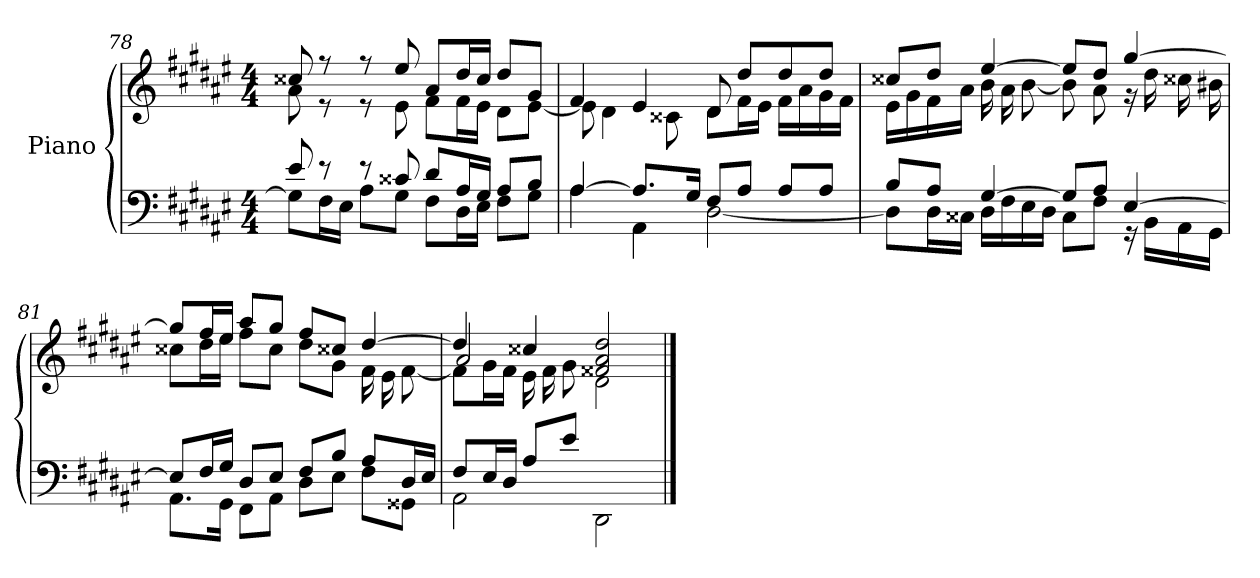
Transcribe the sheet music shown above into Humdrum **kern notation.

**kern	**kern
*part1	*part1
*staff2	*staff1
*I"Piano	*
*clefF4	*clefG2
*k[f#c#g#d#a#e#]	*k[f#c#g#d#a#e#]
*F#:	*F#:
*M4/4	*M4/4
=78	=78
*^	*^
8e#/	8G#\L]	8cc##X/	8a#\
8r	16F#\L	8r	8r
.	16E#\JJ	.	.
8r	8A#\L	8r	8r
8c##X/	8G#\J	8ee#/	8e#\
8d#L	8F#\L	8a#L	8f#\L
16A#L	16D#\L	16dd#L	16f#\L
16G#JJ	16E#\JJ	16cc##JJ	16e#\JJ
8A#/L	8F#\L	8dd#/L	8d#L
8B/J	8G#\J	8g#/J	[8e#J
!!LO:LB:g=z	!!
=79	=79	=79	=79
[4A#/	4A#\	4f#/	8e#\]
.	.	.	4d#\
8.A#/L]	4AA#\	4e#/	.
.	.	.	8c##X\
16G#/J	.	.	.
8F#/L	[2D#\	8d#/	8d#\L
8A#/J	.	8dd#L	16f#\L
.	.	.	16e#\JJ
8A#/L	.	8dd#	16f#\LL
.	.	.	16a#\
8A#/J	.	8dd#J	16g#\
.	.	.	16f#\JJ
=80	=80	=80	=80
8B/L	8D#\L]	8cc##X/L	16e#\LL
.	.	.	16g#\
8A#/J	16D#\L	8dd#/J	16f#\
.	16C##X\JJ	.	16a#\JJ
[4G#/	16D#\LL	[4ee#/	16b\LL
.	16F#\	.	16a#\
.	16E#\	.	[8b\J
.	16D#\JJ	.	.
8G#/L]	8C##\L	8ee#/L]	8b\L]
8A#/J	8F#\J	8dd#/J	8a#\J
[4E#/	16r	[4gg#/	16r
.	16BB\LL	.	16dd#\LL
.	16AA#\	.	16cc##X\
.	16GG#\JJ	.	16b#X\JJ
!!LO:LB:g=z
=81	=81	=81	=81
*	*	*	*^
8E#L]	8.AA#\L	8gg#/L]	8cc##X\L	1ryy
16F#L	.	16ff#/L	16dd#\L	.
16G#JJ	16GG#\J	16ee#/JJ	16ee#\JJ	.
8D#L	8FF#L	8aa#/L	8ff#\L	.
8E#J	8AA#J	8gg#/J	8cc##\J	.
8F#/L	8D#\L	8ff#/L	8dd#L	.
8B/J	8E#\J	8cc##X/J	8g#J	.
8A#/L	8F#L	[4dd#/	16f#LL	.
.	.	.	16e#	.
16D#/L	8GG##XJ	.	[8f#J	.
16E#/JJ	.	.	.	.
=82	=82	=82	=82	=82
8F#/L	2AA#\	4dd#/]	8f#\L]	2a#/
16E#/L	.	.	16g#\L	.
16D#/JJ	.	.	16f#\JJ	.
8A#L	.	4cc##X/	16e#\LL	.
.	.	.	16f#\	.
8e#J	.	.	8g#\J	.
2ryy	2DD#\	2f##X/ 2a#/ 2dd#/	2d#\	2ryy
*v	*v	*	*	*
*	*v	*v	*v
==	==
*-	*-
